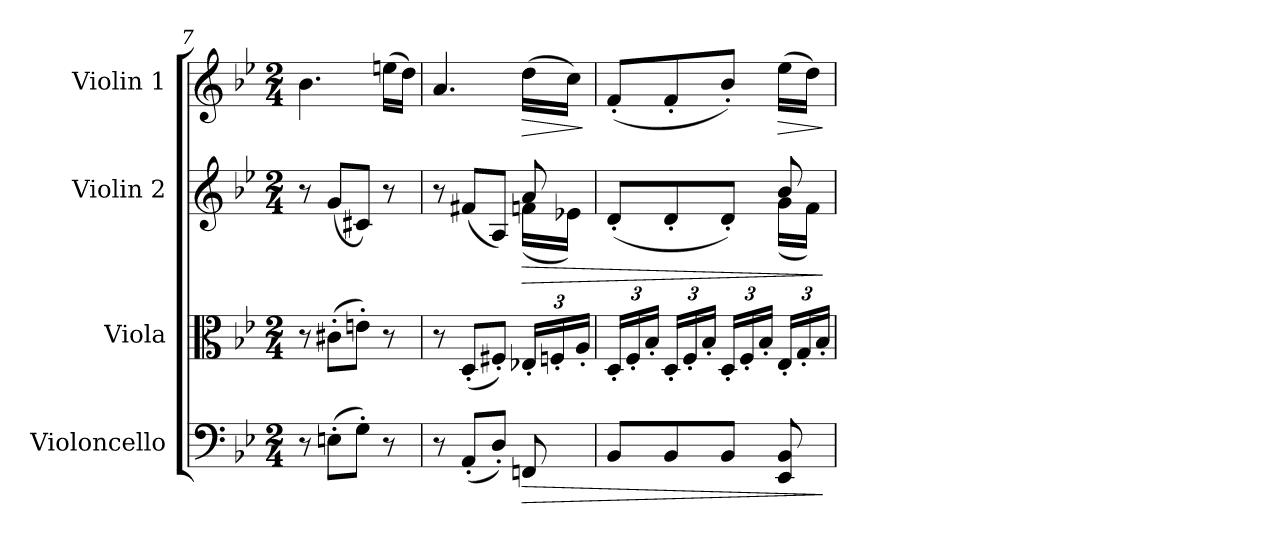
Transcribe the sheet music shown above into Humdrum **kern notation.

**kern	**dynam	**kern	**kern	**dynam	**kern	**dynam
*part4	*part4	*part3	*part2	*part2	*part1	*part1
*staff4	*staff4	*staff3	*staff2	*staff2	*staff1	*staff1
*I"Violoncello	*	*I"Viola	*I"Violin 2	*	*I"Violin 1	*
*I'Vc	*	*I'Vla	*I'Vln	*	*I'Vln	*
*clefF4	*	*clefC3	*clefG2	*	*clefG2	*
*k[b-e-]	*	*k[b-e-]	*k[b-e-]	*	*k[b-e-]	*
*M2/4	*	*M2/4	*M2/4	*	*M2/4	*
=7	=7	=7	=7	=7	=7	=7
8r	.	8r	8r	.	4.b-\	.
(8En'\L	.	(8c#X'\L	(8g/L	.	.	.
8G'\J)	.	8en'\J)	8c#X/J)	.	.	.
8r	.	8r	8r	.	(16een\LL	.
.	.	.	.	.	16dd\JJ)	.
=8	=8	=8	=8	=8	=8	=8
*	*	*	*^	*	*	*
8r	.	8r	8r	4ryy	.	4.a/	.
(8AA'/L	.	(8D'/L	(8f#X/L	.	.	.	.
8D'/J)	.	8F#X'/J)	8A/J)	8ryy	.	.	.
!	!LO:HP:b	!	!	!	!	!	!
*	*	*Xbrackettup	*	*	*	*	*
!	!	!	!	!	!LO:HP:b	!	!LO:HP:b
8FFn/	>	24E-X'/LL	8a/	(16fn\LL	>	(16dd\LL	>
.	.	24Fn'/	.	.	.	.	.
.	.	.	.	16e-X\JJ)	.	16cc\JJ)	.
.	.	24A'/JJ	.	.	.	.	.
*	*	*	*v	*v	*	*	*
.	.	.	.	.	.	]
=9	=9	=9	=9	=9	=9	=9
*	*	*	*^	*	*	*
8BB-/L	.	24D'/LL	(8d'/L	4.ryy	.	(8f'/L	.
.	.	24F'/	.	.	.	.	.
.	.	24B-'/JJ	.	.	.	.	.
8BB-/	.	24D'/LL	8d'/	.	.	8f'/	.
.	.	24F'/	.	.	.	.	.
.	.	24B-'/JJ	.	.	.	.	.
8BB-/J	.	24D'/LL	8d'/J)	.	.	8b-'/J)	.
.	.	24F'/	.	.	.	.	.
.	.	24B-'/JJ	.	.	.	.	.
!	!	!	!	!	!	!	!LO:HP:b
8EE-/ 8BB-/	.	24E-'/LL	8b-/	(16g\LL	.	(16ee-\LL	>
.	.	24G'/	.	.	.	.	.
.	.	.	.	16f\JJ)	.	16dd\JJ)	.
.	.	24B-'/JJ	.	.	.	.	.
*	*	*	*v	*v	*	*	*
.	]	.	.	]	.	]
=	=	=	=	=	=	=
*-	*-	*-	*-	*-	*-	*-
